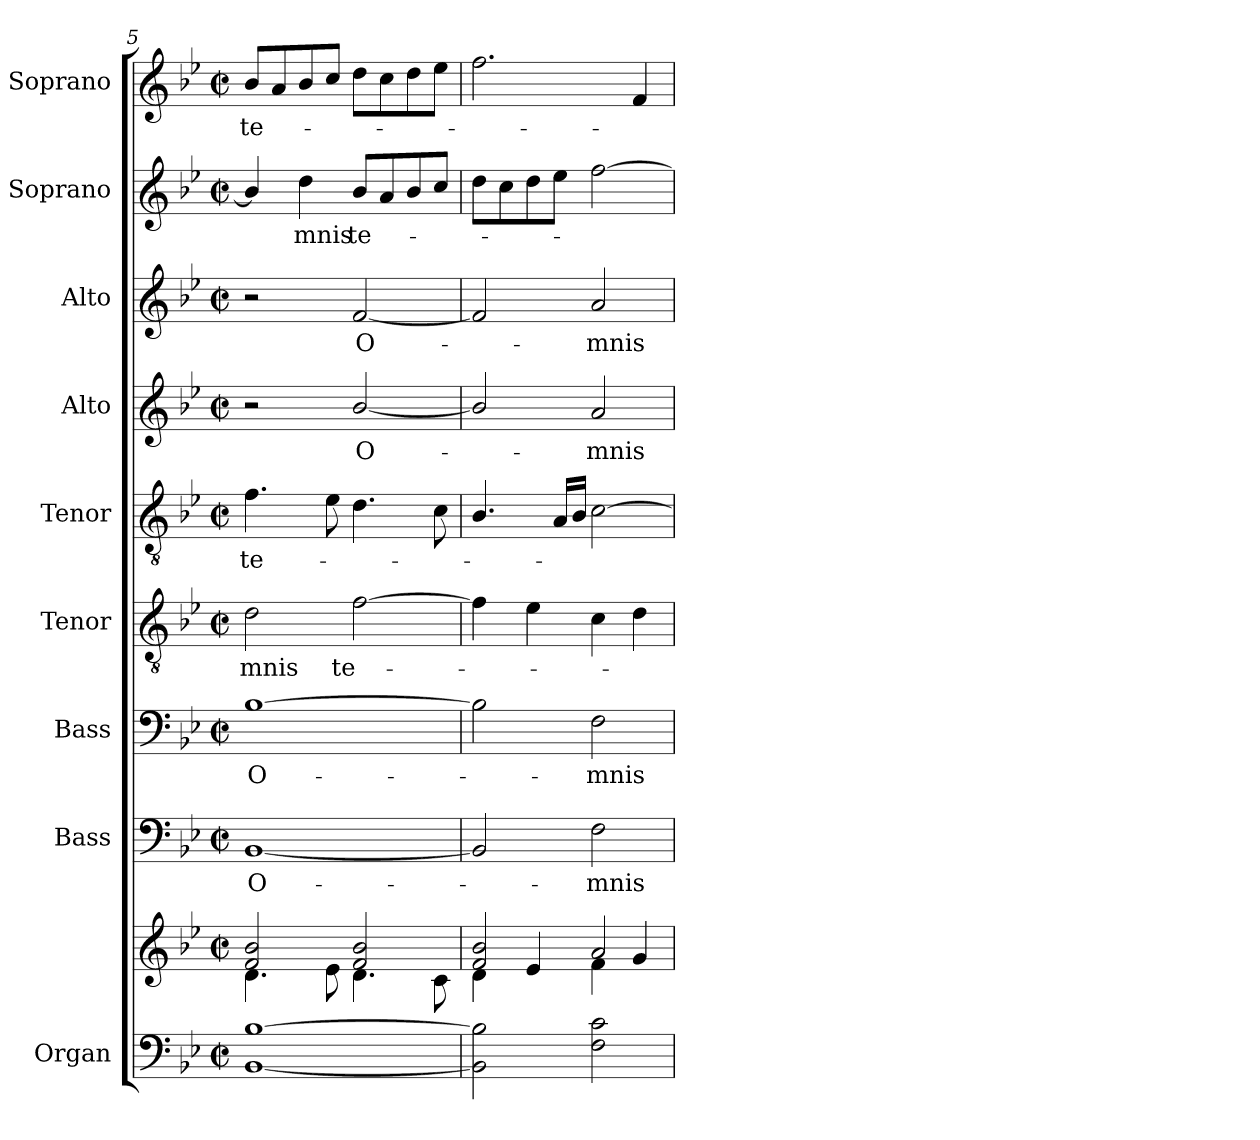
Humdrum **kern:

**kern	**kern	**kern	**text	**kern	**text	**kern	**text	**kern	**text	**kern	**text	**kern	**text	**kern	**text	**kern	**text
*part9	*part9	*part8	*part8	*part7	*part7	*part6	*part6	*part5	*part5	*part4	*part4	*part3	*part3	*part2	*part2	*part1	*part1
*staff10	*staff9	*staff8	*staff8	*staff7	*staff7	*staff6	*staff6	*staff5	*staff5	*staff4	*staff4	*staff3	*staff3	*staff2	*staff2	*staff1	*staff1
*I"Organ	*	*I"Bass	*	*I"Bass	*	*I"Tenor	*	*I"Tenor	*	*I"Alto	*	*I"Alto	*	*I"Soprano	*	*I"Soprano	*
*I'Organ.	*	*I'B.	*	*I'B.	*	*I'T.	*	*I'T.	*	*I'A.	*	*I'A.	*	*I'S.	*	*I'S.	*
*clefF4	*clefG2	*clefF4	*	*clefF4	*	*clefGv2	*	*clefGv2	*	*clefG2	*	*clefG2	*	*clefG2	*	*clefG2	*
*	*	*	*	*	*	*ITrd7c12	*	*ITrd7c12	*	*	*	*	*	*	*	*	*
*k[b-e-]	*k[b-e-]	*k[b-e-]	*	*k[b-e-]	*	*k[b-e-]	*	*k[b-e-]	*	*k[b-e-]	*	*k[b-e-]	*	*k[b-e-]	*	*k[b-e-]	*
*B-:	*B-:	*B-:	*	*B-:	*	*B-:	*	*B-:	*	*B-:	*	*B-:	*	*B-:	*	*B-:	*
*M2/2	*M2/2	*M2/2	*	*M2/2	*	*M2/2	*	*M2/2	*	*M2/2	*	*M2/2	*	*M2/2	*	*M2/2	*
*met(c|)	*met(c|)	*met(c|)	*	*met(c|)	*	*met(c|)	*	*met(c|)	*	*met(c|)	*	*met(c|)	*	*met(c|)	*	*met(c|)	*
=5	=5	=5	=5	=5	=5	=5	=5	=5	=5	=5	=5	=5	=5	=5	=5	=5	=5
*	*^	*	*	*	*	*	*	*	*	*	*	*	*	*	*	*	*
!	!	!	!	!LO:LY:b:color=#000000	!	!	!	!	!	!	!	!	!	!	!	!	!	!
!	!	!	!	!	!	!LO:LY:b:color=#000000	!	!	!	!	!	!	!	!	!	!	!	!
!	!	!	!	!	!	!	!	!LO:LY:b:color=#000000	!	!	!	!	!	!	!	!	!	!
!	!	!	!	!	!	!	!	!	!	!LO:LY:b:color=#000000	!	!	!	!	!	!	!	!
!	!	!	!	!	!	!	!	!	!	!	!	!	!	!	!	!	!	!LO:LY:b:color=#000000
[1BB-i [1B-i	2fi/ 2b-i	4.di\	[1BB-i	O-	[1B-i	O-	2Di\	-mnis	4.Fi\	te-	2r	.	2r	.	4b-i/]	.	8b-i/L	te-
.	.	.	.	.	.	.	.	.	.	.	.	.	.	.	.	.	8ai/	.
!	!	!	!	!	!	!	!	!	!	!	!	!	!	!	!	!LO:LY:b:color=#000000	!	!
.	.	.	.	.	.	.	.	.	.	.	.	.	.	.	4ddi\	-mnis	8b-i/	.
.	.	8e-i\	.	.	.	.	.	.	8E-i\	.	.	.	.	.	.	.	8cci/J	.
!	!	!	!	!	!	!	!	!LO:LY:b:color=#000000	!	!	!	!	!	!	!	!	!	!
!	!	!	!	!	!	!	!	!	!	!	!	!LO:LY:b:color=#000000	!	!	!	!	!	!
!	!	!	!	!	!	!	!	!	!	!	!	!	!	!LO:LY:b:color=#000000	!	!	!	!
!	!	!	!	!	!	!	!	!	!	!	!	!	!	!	!	!LO:LY:b:color=#000000	!	!
.	2fi/ 2b-i	4.di\	.	.	.	.	[2Fi\	te-	4.Di\	.	[2b-i/	O-	[2fi/	O-	8b-i/L	te-	8ddi\L	.
.	.	.	.	.	.	.	.	.	.	.	.	.	.	.	8ai/	.	8cci\	.
.	.	.	.	.	.	.	.	.	.	.	.	.	.	.	8b-i/	.	8ddi\	.
.	.	8ci\	.	.	.	.	.	.	8Ci\	.	.	.	.	.	8cci/J	.	8ee-i\J	.
=6	=6	=6	=6	=6	=6	=6	=6	=6	=6	=6	=6	=6	=6	=6	=6	=6	=6	=6
2BB-i\] 2B-i]	2fi/ 2b-i	4di\	2BB-i/]	.	2B-i\]	.	4Fi\]	.	4.BB-i/	.	2b-i/]	.	2fi/]	.	8ddi\L	.	2.ffi\	.
.	.	.	.	.	.	.	.	.	.	.	.	.	.	.	8cci\	.	.	.
.	.	4e-i/	.	.	.	.	4E-i\	.	.	.	.	.	.	.	8ddi\	.	.	.
.	.	.	.	.	.	.	.	.	16AAi/LL	.	.	.	.	.	8ee-i\J	.	.	.
.	.	.	.	.	.	.	.	.	16BB-i/JJ	.	.	.	.	.	.	.	.	.
!	!	!	!	!LO:LY:b:color=#000000	!	!	!	!	!	!	!	!	!	!	!	!	!	!
!	!	!	!	!	!	!LO:LY:b:color=#000000	!	!	!	!	!	!	!	!	!	!	!	!
!	!	!	!	!	!	!	!	!	!	!	!	!LO:LY:b:color=#000000	!	!	!	!	!	!
!	!	!	!	!	!	!	!	!	!	!	!	!	!	!LO:LY:b:color=#000000	!	!	!	!
2Fi\ 2ci	2ai/	4fi\	2Fi\	-mnis	2Fi\	-mnis	4Ci\	.	[2Ci\	.	2ai/	-mnis	2ai/	-mnis	[2ffi\	.	.	.
.	.	4gi/	.	.	.	.	4Di\	.	.	.	.	.	.	.	.	.	4fi/	.
*	*v	*v	*	*	*	*	*	*	*	*	*	*	*	*	*	*	*	*
=	=	=	=	=	=	=	=	=	=	=	=	=	=	=	=	=	=
*-	*-	*-	*-	*-	*-	*-	*-	*-	*-	*-	*-	*-	*-	*-	*-	*-	*-
